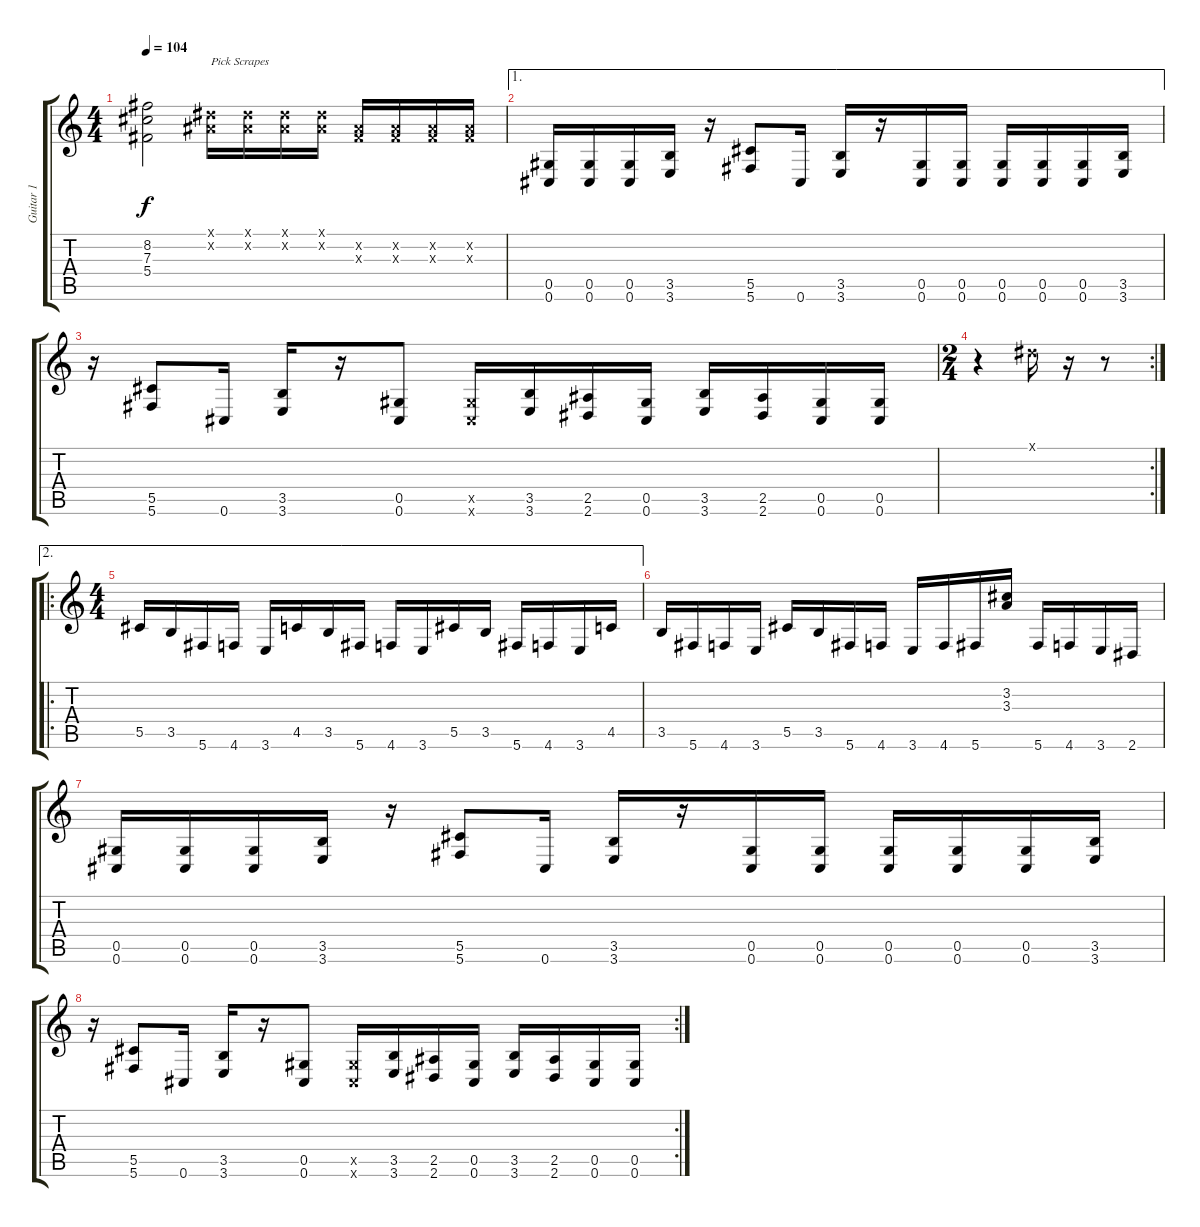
\track ("Guitar 1" "Guitar 1") {instrument overdrivenguitar}
\staff {score tabs}
\tuning (Eb4 Bb3 Gb3 Db3 Ab2 Db2) {hide}
\ts (4 4)
\tempo 104
\clef g2
\ks c
(8.2{t} 7.3{t} 5.4{t}).2{dy f} (0.1{x} 0.2{x}).16{txt "Pick Scrapes"} (0.1{x} 0.2{x}).16 (0.1{x} 0.2{x}).16 (0.1{x} 0.2{x}).16 (0.2{x} 0.3{x}).16 (0.2{x} 0.3{x}).16 (0.2{x} 0.3{x}).16 (0.2{x} 0.3{x}).16 |
\ae 1
(0.5 0.6).16 (0.5 0.6).16 (0.5 0.6).16 (3.5 3.6).16 r.16 (5.5 5.6).8 0.6.16 (3.5 3.6).16 r.16 (0.5 0.6).16 (0.5 0.6).16 (0.5 0.6).16 (0.5 0.6).16 (0.5 0.6).16 (3.5 3.6).16 |
r.16 (5.5 5.6).8 0.6.16 (3.5 3.6).16 r.16 (0.5 0.6).8 (0.5{x} 0.6{x}).16 (3.5 3.6).16 (2.5 2.6).16 (0.5 0.6).16 (3.5 3.6).16 (2.5 2.6).16 (0.5 0.6).16 (0.5 0.6).16 |
\rc 2
\ts (2 4)
r.4 0.1{x}.16 r.16 r.8 |
\ae 2
\ro
\ts (4 4)
5.5.16 3.5.16 5.6.16 4.6.16 3.6.16 4.5.16 3.5.16 5.6.16 4.6.16 3.6.16 5.5.16 3.5.16 5.6.16 4.6.16 3.6.16 4.5.16 |
3.5.16 5.6.16 4.6.16 3.6.16 5.5.16 3.5.16 5.6.16 4.6.16 3.6.16 4.6.16 5.6.16 (3.2 3.3).16 5.6.16 4.6.16 3.6.16 2.6.16 |
(0.5 0.6).16 (0.5 0.6).16 (0.5 0.6).16 (3.5 3.6).16 r.16 (5.5 5.6).8 0.6.16 (3.5 3.6).16 r.16 (0.5 0.6).16 (0.5 0.6).16 (0.5 0.6).16 (0.5 0.6).16 (0.5 0.6).16 (3.5 3.6).16 |
\rc 2
r.16 (5.5 5.6).8 0.6.16 (3.5 3.6).16 r.16 (0.5 0.6).8 (0.5{x} 0.6{x}).16 (3.5 3.6).16 (2.5 2.6).16 (0.5 0.6).16 (3.5 3.6).16 (2.5 2.6).16 (0.5 0.6).16 (0.5 0.6).16
